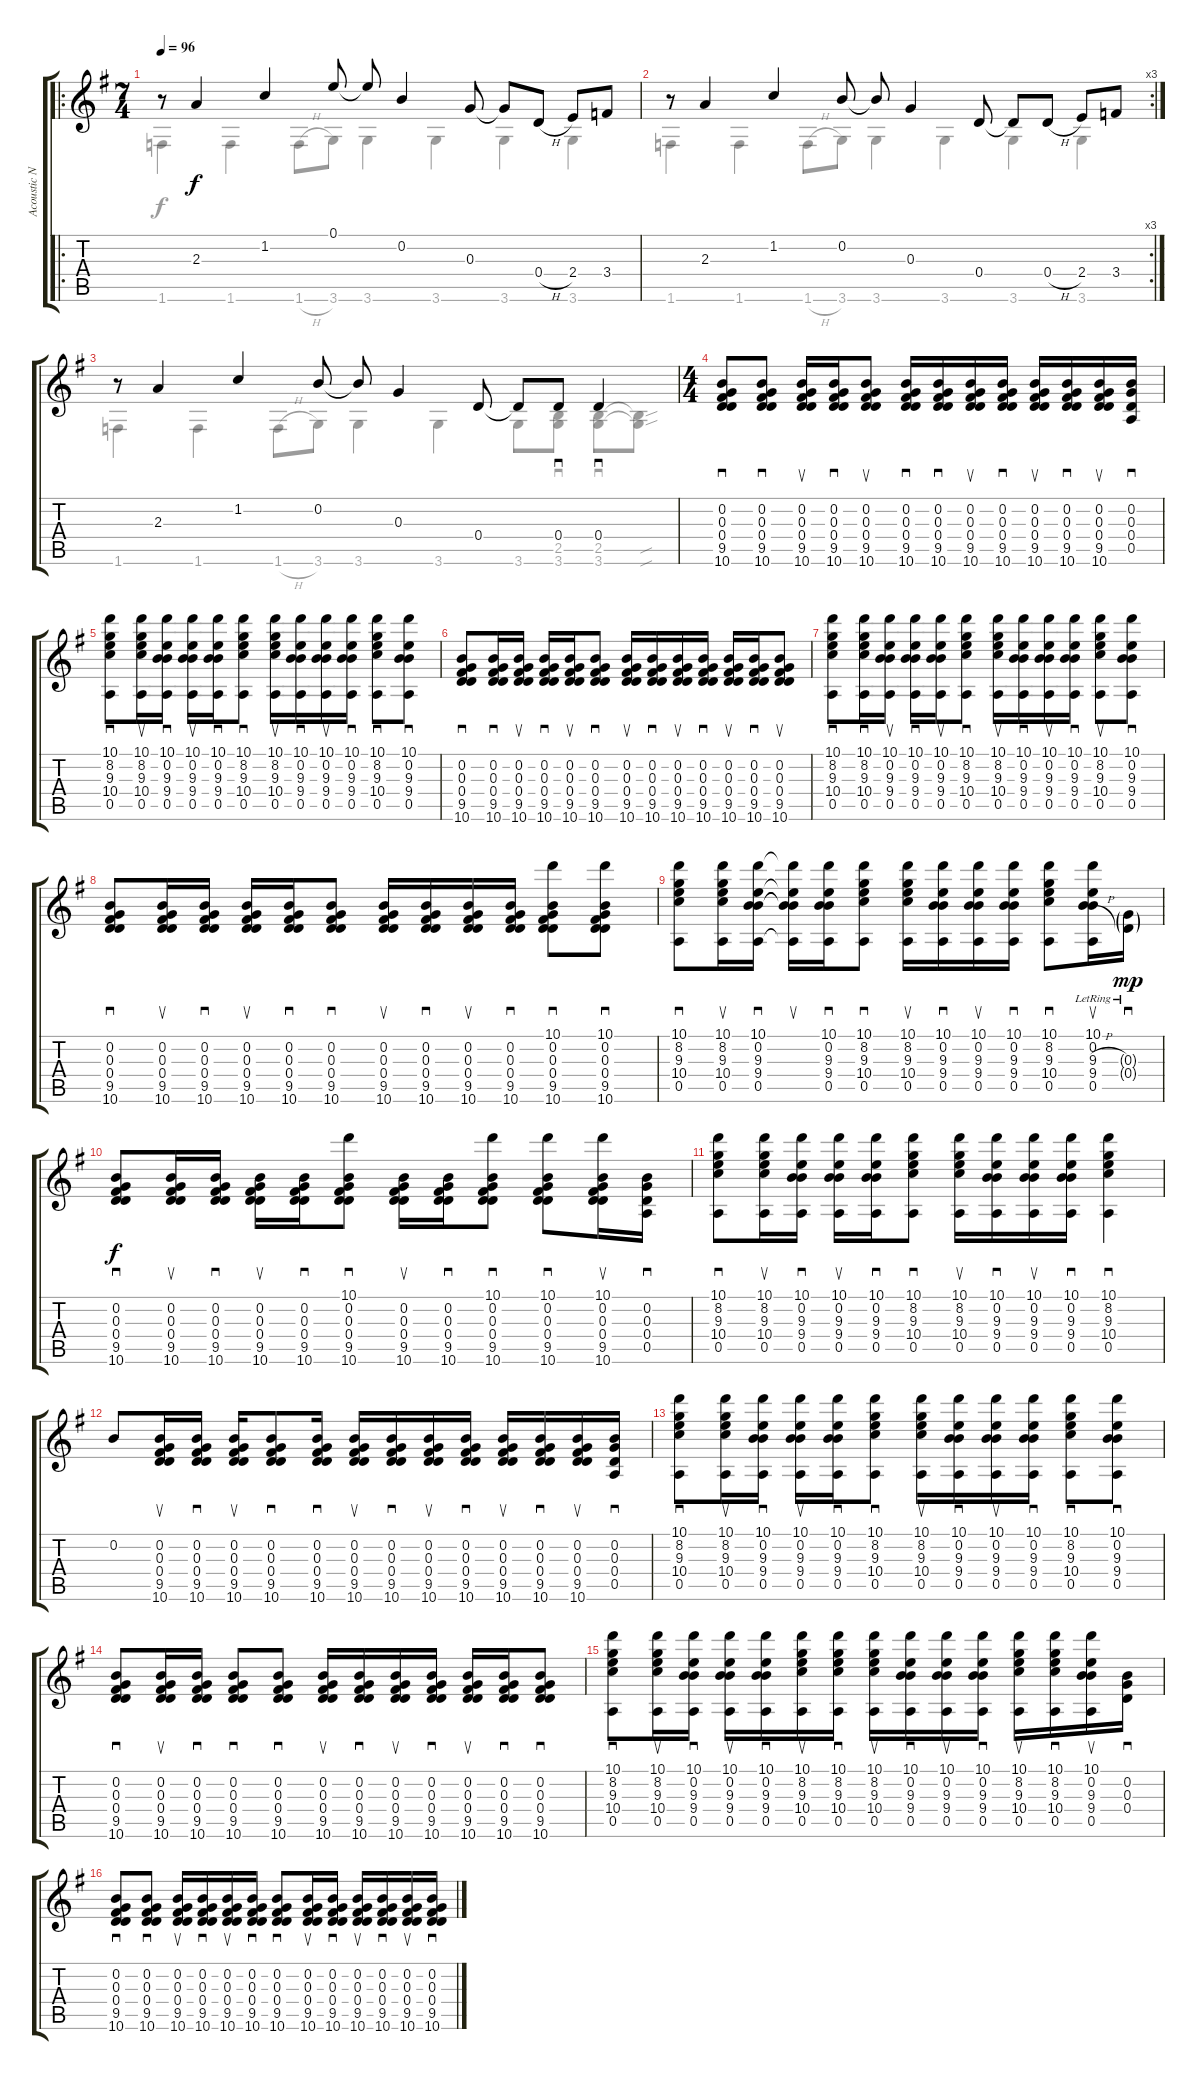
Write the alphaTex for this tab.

\track ("Acoustic Nylon String Guitar" "Acoustic N") {instrument acousticguitarnylon}
\staff {score tabs}
\tuning (E4 B3 G3 D3 A2 E2) {hide}
\voice
\ro
\ts (7 4)
\tempo 96
\clef g2
\ks g
r.8{dy f} 2.3.4 1.2.4 0.1.8 0.1{t}.8 0.2.4 0.3.8 0.3{t}.8 0.4{h}.8 2.4.8 3.4.8 |
\rc 3
r.8 2.3.4 1.2.4 0.2.8 0.2{t}.8 0.3.4 0.4.8 0.4{t}.8 0.4{h}.8 2.4.8 3.4.8 |
r.8 2.3.4 1.2.4 0.2.8 0.2{t}.8 0.3.4 0.4.8 0.4{t}.8 0.4.8{sd} 0.4.4{sd} |
\ts (4 4)
(0.2 0.3 0.4 9.5 10.6).8{sd} (0.2 0.3 0.4 9.5 10.6).8{sd} (0.2 0.3 0.4 9.5 10.6).16{su} (0.2 0.3 0.4 9.5 10.6).16{sd} (0.2 0.3 0.4 9.5 10.6).8{su} (0.2 0.3 0.4 9.5 10.6).16{sd} (0.2 0.3 0.4 9.5 10.6).16{sd} (0.2 0.3 0.4 9.5 10.6).16{su} (0.2 0.3 0.4 9.5 10.6).16{sd} (0.2 0.3 0.4 9.5 10.6).16{su} (0.2 0.3 0.4 9.5 10.6).16{sd} (0.2 0.3 0.4 9.5 10.6).16{su} (0.2 0.3 0.4 0.5).16{sd} |
(10.1 8.2 9.3 10.4 0.5).8{sd} (10.1 8.2 9.3 10.4 0.5).16{su} (10.1 0.2 9.3 9.4 0.5).16{sd} (10.1 0.2 9.3 9.4 0.5).16{su} (10.1 0.2 9.3 9.4 0.5).16{sd} (10.1 8.2 9.3 10.4 0.5).8{sd} (10.1 8.2 9.3 10.4 0.5).16{su} (10.1 0.2 9.3 9.4 0.5).16{sd} (10.1 0.2 9.3 9.4 0.5).16{su} (10.1 0.2 9.3 9.4 0.5).16{sd} (10.1 8.2 9.3 10.4 0.5).8{sd} (10.1 0.2 9.3 9.4 0.5).8{sd} |
(0.2 0.3 0.4 9.5 10.6).8{sd} (0.2 0.3 0.4 9.5 10.6).16{sd} (0.2 0.3 0.4 9.5 10.6).16{su} (0.2 0.3 0.4 9.5 10.6).16{sd} (0.2 0.3 0.4 9.5 10.6).16{su} (0.2 0.3 0.4 9.5 10.6).8{sd} (0.2 0.3 0.4 9.5 10.6).16{su} (0.2 0.3 0.4 9.5 10.6).16{sd} (0.2 0.3 0.4 9.5 10.6).16{su} (0.2 0.3 0.4 9.5 10.6).16{sd} (0.2 0.3 0.4 9.5 10.6).16{su} (0.2 0.3 0.4 9.5 10.6).16{sd} (0.2 0.3 0.4 9.5 10.6).8{su} |
(10.1 8.2 9.3 10.4 0.5).8{sd} (10.1 8.2 9.3 10.4 0.5).16{sd} (10.1 0.2 9.3 9.4 0.5).16{su} (10.1 0.2 9.3 9.4 0.5).16{sd} (10.1 0.2 9.3 9.4 0.5).16{su} (10.1 8.2 9.3 10.4 0.5).8{sd} (10.1 8.2 9.3 10.4 0.5).16{su} (10.1 0.2 9.3 9.4 0.5).16{sd} (10.1 0.2 9.3 9.4 0.5).16{su} (10.1 0.2 9.3 9.4 0.5).16{sd} (10.1 8.2 9.3 10.4 0.5).8{su} (10.1 0.2 9.3 9.4 0.5).8{sd} |
(0.2 0.3 0.4 9.5 10.6).8{sd} (0.2 0.3 0.4 9.5 10.6).16{su} (0.2 0.3 0.4 9.5 10.6).16{sd} (0.2 0.3 0.4 9.5 10.6).16{su} (0.2 0.3 0.4 9.5 10.6).16{sd} (0.2 0.3 0.4 9.5 10.6).8{sd} (0.2 0.3 0.4 9.5 10.6).16{su} (0.2 0.3 0.4 9.5 10.6).16{sd} (0.2 0.3 0.4 9.5 10.6).16{su} (0.2 0.3 0.4 9.5 10.6).16{sd} (10.1 0.2 0.3 0.4 9.5 10.6).8{sd} (10.1 0.2 0.3 0.4 9.5 10.6).8{sd} |
(10.1 8.2 9.3 10.4 0.5).8{sd} (10.1 8.2 9.3 10.4 0.5).16{su} (10.1 0.2 9.3 9.4 0.5).16{sd} (10.1{t} 0.2{t} 9.3{t} 9.4{t} 0.5{t}).16{su} (10.1 0.2 9.3 9.4 0.5).16{sd} (10.1 8.2 9.3 10.4 0.5).8{sd} (10.1 8.2 9.3 10.4 0.5).16{su} (10.1 0.2 9.3 9.4 0.5).16{sd} (10.1 0.2 9.3 9.4 0.5).16{su} (10.1 0.2 9.3 9.4 0.5).16{sd} (10.1 8.2 9.3 10.4 0.5).8{sd} (10.1{lr} 0.2{lr} 9.3{h lr} 9.4{h lr} 0.5{lr}).16{su} (0.3{g lr} 0.4{g lr}).16{sd dy mp} |
(0.2 0.3 0.4 9.5 10.6).8{sd dy f} (0.2 0.3 0.4 9.5 10.6).16{su} (0.2 0.3 0.4 9.5 10.6).16{sd} (0.2 0.3 0.4 9.5 10.6).16{su} (0.2 0.3 0.4 9.5 10.6).16{sd} (10.1 0.2 0.3 0.4 9.5 10.6).8{sd} (0.2 0.3 0.4 9.5 10.6).16{su} (0.2 0.3 0.4 9.5 10.6).16{sd} (10.1 0.2 0.3 0.4 9.5 10.6).8{sd} (10.1 0.2 0.3 0.4 9.5 10.6).8{sd} (10.1 0.2 0.3 0.4 9.5 10.6).16{su} (0.2 0.3 0.4 0.5).16{sd} |
(10.1 8.2 9.3 10.4 0.5).8{sd} (10.1 8.2 9.3 10.4 0.5).16{su} (10.1 0.2 9.3 9.4 0.5).16{sd} (10.1 0.2 9.3 9.4 0.5).16{su} (10.1 0.2 9.3 9.4 0.5).16{sd} (10.1 8.2 9.3 10.4 0.5).8{sd} (10.1 8.2 9.3 10.4 0.5).16{su} (10.1 0.2 9.3 9.4 0.5).16{sd} (10.1 0.2 9.3 9.4 0.5).16{su} (10.1 0.2 9.3 9.4 0.5).16{sd} (10.1 8.2 9.3 10.4 0.5).4{sd} |
0.2.8 (0.2 0.3 0.4 9.5 10.6).16{su} (0.2 0.3 0.4 9.5 10.6).16{sd} (0.2 0.3 0.4 9.5 10.6).16{su} (0.2 0.3 0.4 9.5 10.6).8{sd} (0.2 0.3 0.4 9.5 10.6).16{sd} (0.2 0.3 0.4 9.5 10.6).16{su} (0.2 0.3 0.4 9.5 10.6).16{sd} (0.2 0.3 0.4 9.5 10.6).16{su} (0.2 0.3 0.4 9.5 10.6).16{sd} (0.2 0.3 0.4 9.5 10.6).16{su} (0.2 0.3 0.4 9.5 10.6).16{sd} (0.2 0.3 0.4 9.5 10.6).16{su} (0.2 0.3 0.4 0.5).16{sd} |
(10.1 8.2 9.3 10.4 0.5).8{sd} (10.1 8.2 9.3 10.4 0.5).16{su} (10.1 0.2 9.3 9.4 0.5).16{sd} (10.1 0.2 9.3 9.4 0.5).16{su} (10.1 0.2 9.3 9.4 0.5).16{sd} (10.1 8.2 9.3 10.4 0.5).8{sd} (10.1 8.2 9.3 10.4 0.5).16{su} (10.1 0.2 9.3 9.4 0.5).16{sd} (10.1 0.2 9.3 9.4 0.5).16{su} (10.1 0.2 9.3 9.4 0.5).16{sd} (10.1 8.2 9.3 10.4 0.5).8{sd} (10.1 0.2 9.3 9.4 0.5).8{sd} |
(0.2 0.3 0.4 9.5 10.6).8{sd} (0.2 0.3 0.4 9.5 10.6).16{su} (0.2 0.3 0.4 9.5 10.6).16{sd} (0.2 0.3 0.4 9.5 10.6).8{sd} (0.2 0.3 0.4 9.5 10.6).8{sd} (0.2 0.3 0.4 9.5 10.6).16{su} (0.2 0.3 0.4 9.5 10.6).16{sd} (0.2 0.3 0.4 9.5 10.6).16{su} (0.2 0.3 0.4 9.5 10.6).16{sd} (0.2 0.3 0.4 9.5 10.6).16{su} (0.2 0.3 0.4 9.5 10.6).16{sd} (0.2 0.3 0.4 9.5 10.6).8{sd} |
(10.1 8.2 9.3 10.4 0.5).8{sd} (10.1 8.2 9.3 10.4 0.5).16{su} (10.1 0.2 9.3 9.4 0.5).16{sd} (10.1 0.2 9.3 9.4 0.5).16{su} (10.1 0.2 9.3 9.4 0.5).16{sd} (10.1 8.2 9.3 10.4 0.5).16{su} (10.1 8.2 9.3 10.4 0.5).16{sd} (10.1 8.2 9.3 10.4 0.5).16{su} (10.1 0.2 9.3 9.4 0.5).16{sd} (10.1 0.2 9.3 9.4 0.5).16{su} (10.1 0.2 9.3 9.4 0.5).16{sd} (10.1 8.2 9.3 10.4 0.5).16{su} (10.1 8.2 9.3 10.4 0.5).16{sd} (10.1 0.2 9.3 9.4 0.5).16{su} (0.2 0.3 0.4).16{sd} |
(0.2 0.3 0.4 9.5 10.6).8{sd} (0.2 0.3 0.4 9.5 10.6).8{sd} (0.2 0.3 0.4 9.5 10.6).16{su} (0.2 0.3 0.4 9.5 10.6).16{sd} (0.2 0.3 0.4 9.5 10.6).16{su} (0.2 0.3 0.4 9.5 10.6).16{sd} (0.2 0.3 0.4 9.5 10.6).8{sd} (0.2 0.3 0.4 9.5 10.6).16{su} (0.2 0.3 0.4 9.5 10.6).16{sd} (0.2 0.3 0.4 9.5 10.6).16{su} (0.2 0.3 0.4 9.5 10.6).16{sd} (0.2 0.3 0.4 9.5 10.6).16{su} (0.2 0.3 0.4 9.5 10.6).16{sd}
\voice
\clef g2
\ottava regular
\simile none
\ks g
1.6.4{dy f} 1.6.4 1.6{h}.8 3.6.8 3.6.4 3.6.4 3.6.4 3.6.4 |
1.6.4 1.6.4 1.6{h}.8 3.6.8 3.6.4 3.6.4 3.6.4 3.6.4 |
1.6.4 1.6.4 1.6{h}.8 3.6.8 3.6.4 3.6.4 3.6.8 (2.5 3.6).8{sd} (2.5 3.6).8{sd} (2.5{sou t} 3.6{sou t}).8 |
|
|
|
|
|
|
|
|
|
|
|
|
